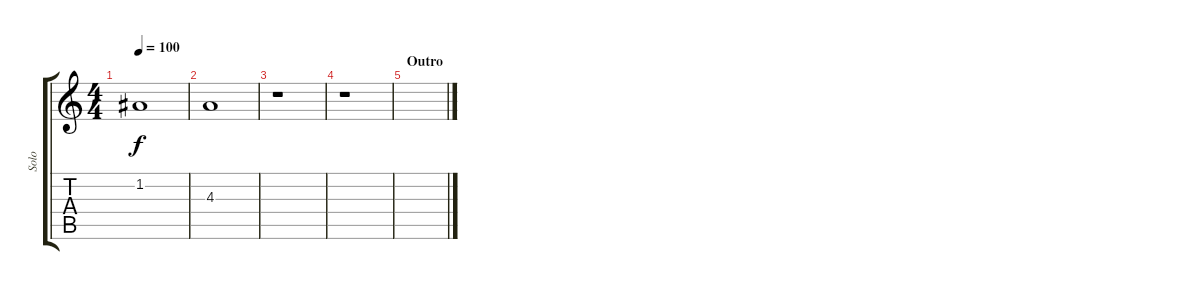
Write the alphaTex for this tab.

\track ("Solo" "Solo") {instrument overdrivenguitar}
\staff {score tabs}
\tuning (D4 A3 F3 C3 G2 D2) {hide}
\ts (4 4)
\tempo 100
\clef g2
\ks c
1.2.1{dy f} |
4.3.1{volume 0} |
r.1 |
r.1 |
\section ("" "Outro")
